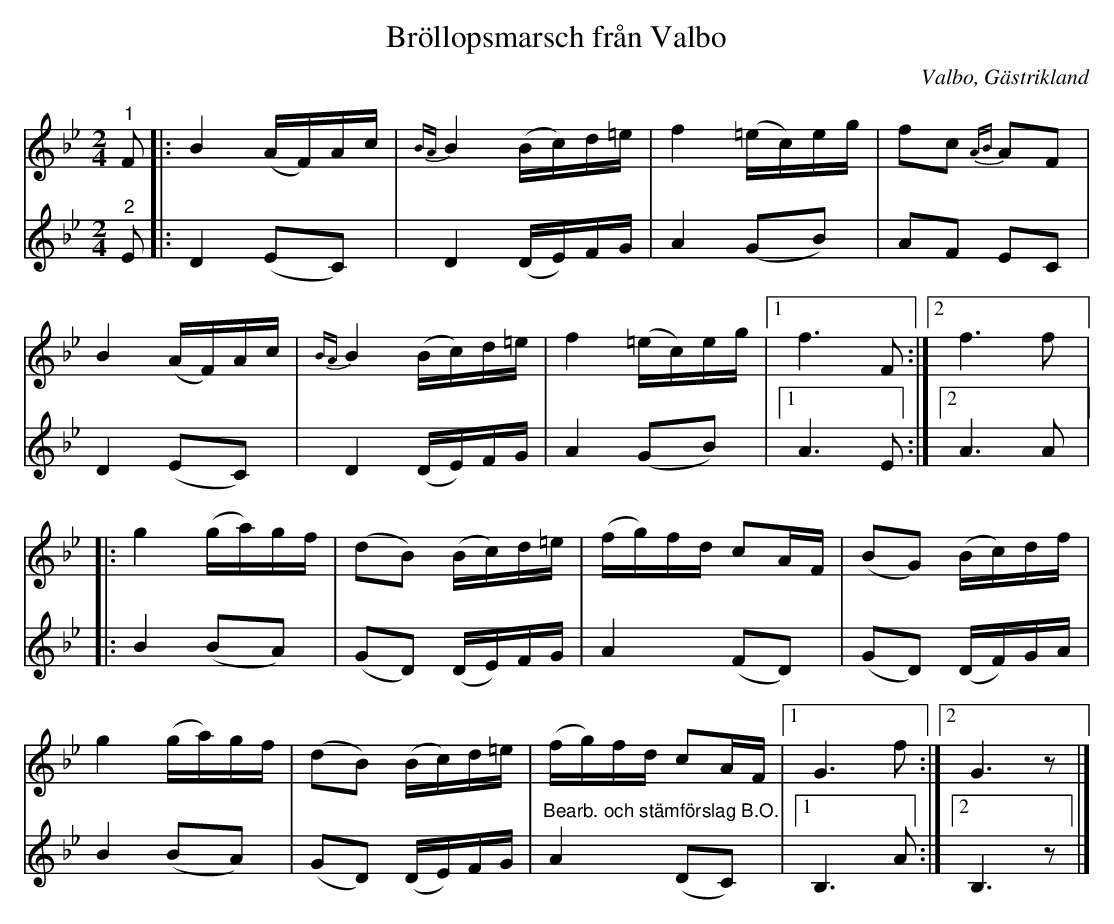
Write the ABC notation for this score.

X:1
T:Bröllopsmarsch från Valbo
O:Valbo, Gästrikland
L:1/16
M:2/4
K:Gm
V:1
"^1" F2 |: B4 (AF)Ac |{BA} B4 (Bc)d=e | f4 (=ec)eg | f2c2{AB} A2F2 |
B4 (AF)Ac |{BA} B4 (Bc)d=e | f4 (=ec)eg |1 f6 F2 :|2 f6 f2 |:
g4 (ga)gf | (d2B2) (Bc)d=e | (fg)fd c2AF | (B2G2) (Bc)df |
g4 (ga)gf | (d2B2) (Bc)d=e | (fg)fd c2AF |1 G6 f2 :|2 G6 z2 |]
V:2
"^2" E2 |: D4 (E2C2) | D4 (DE)FG | A4 (G2B2) | A2F2 E2C2 |
D4 (E2C2) | D4 (DE)FG | A4 (G2B2) |1 A6 E2 :|2 A6 A2 |:
B4 (B2A2) | (G2D2) (DE)FG | A4 (F2D2) | (G2D2) (DF)GA |
B4 (B2A2) | (G2D2) (DE)FG |"^Bearb. och stämförslag B.O." A4 (D2C2) |1 B,6 A2 :|2 B,6 z2 |]
